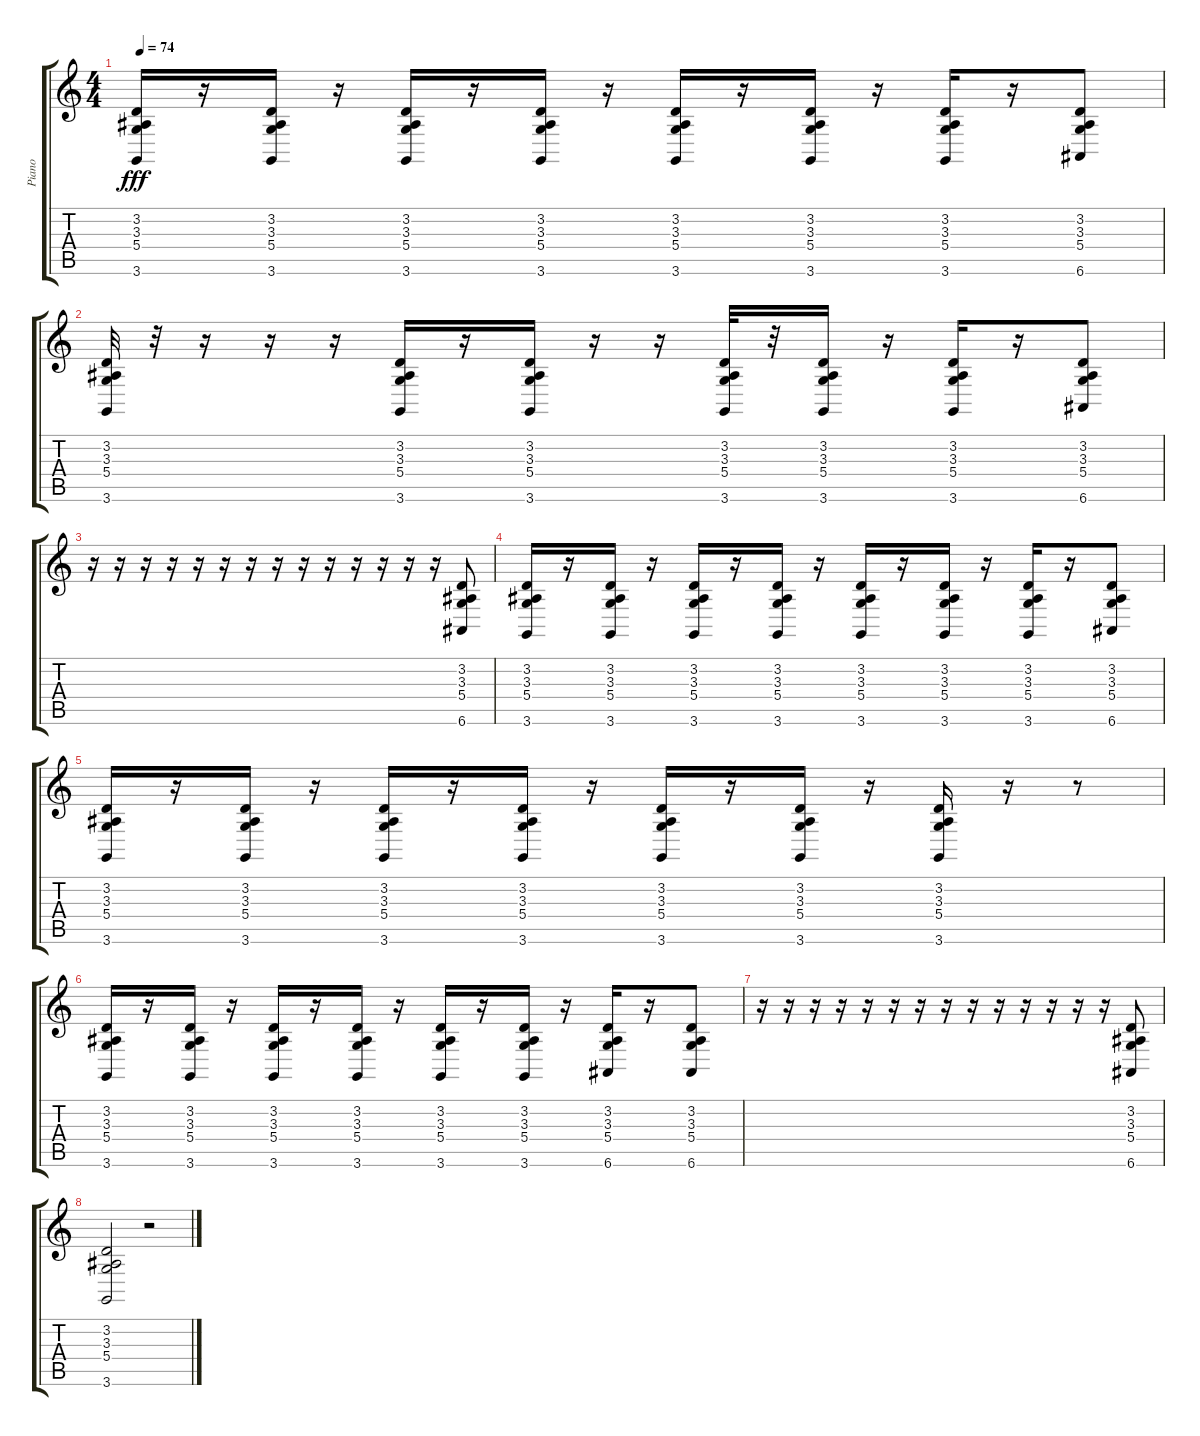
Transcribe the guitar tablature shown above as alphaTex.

\track ("Piano" "Piano") {instrument electricgrandpiano}
\staff {score tabs}
\tuning (E4 B3 G3 D3 A2 E2) {hide}
\ts (4 4)
\tempo 74
\clef g2
\ks c
(3.2 3.3 5.4 3.6).16{dy fff} r.16 (3.2 3.3 5.4 3.6).16 r.16 (3.2 3.3 5.4 3.6).16 r.16 (3.2 3.3 5.4 3.6).16 r.16 (3.2 3.3 5.4 3.6).16 r.16 (3.2 3.3 5.4 3.6).16 r.16 (3.2 3.3 5.4 3.6).16 r.16 (3.2 3.3 5.4 6.6).8 |
(3.2 3.3 5.4 3.6).32 r.32 r.16 r.16 r.16 (3.2 3.3 5.4 3.6).16 r.16 (3.2 3.3 5.4 3.6).16 r.16 r.16 (3.2 3.3 5.4 3.6).32 r.32 (3.2 3.3 5.4 3.6).16 r.16 (3.2 3.3 5.4 3.6).16 r.16 (3.2 3.3 5.4 6.6).8 |
r.16 r.16 r.16 r.16 r.16 r.16 r.16 r.16 r.16 r.16 r.16 r.16 r.16 r.16 (3.2 3.3 5.4 6.6).8 |
(3.2 3.3 5.4 3.6).16 r.16 (3.2 3.3 5.4 3.6).16 r.16 (3.2 3.3 5.4 3.6).16 r.16 (3.2 3.3 5.4 3.6).16 r.16 (3.2 3.3 5.4 3.6).16 r.16 (3.2 3.3 5.4 3.6).16 r.16 (3.2 3.3 5.4 3.6).16 r.16 (3.2 3.3 5.4 6.6).8 |
(3.2 3.3 5.4 3.6).16 r.16 (3.2 3.3 5.4 3.6).16 r.16 (3.2 3.3 5.4 3.6).16 r.16 (3.2 3.3 5.4 3.6).16 r.16 (3.2 3.3 5.4 3.6).16 r.16 (3.2 3.3 5.4 3.6).16 r.16 (3.2 3.3 5.4 3.6).16 r.16 r.8 |
(3.2 3.3 5.4 3.6).16 r.16 (3.2 3.3 5.4 3.6).16 r.16 (3.2 3.3 5.4 3.6).16 r.16 (3.2 3.3 5.4 3.6).16 r.16 (3.2 3.3 5.4 3.6).16 r.16 (3.2 3.3 5.4 3.6).16 r.16 (3.2 3.3 5.4 6.6).16 r.16 (3.2 3.3 5.4 6.6).8 |
r.16 r.16 r.16 r.16 r.16 r.16 r.16 r.16 r.16 r.16 r.16 r.16 r.16 r.16 (3.2 3.3 5.4 6.6).8 |
(3.2 3.3 5.4 3.6).2 r.2
